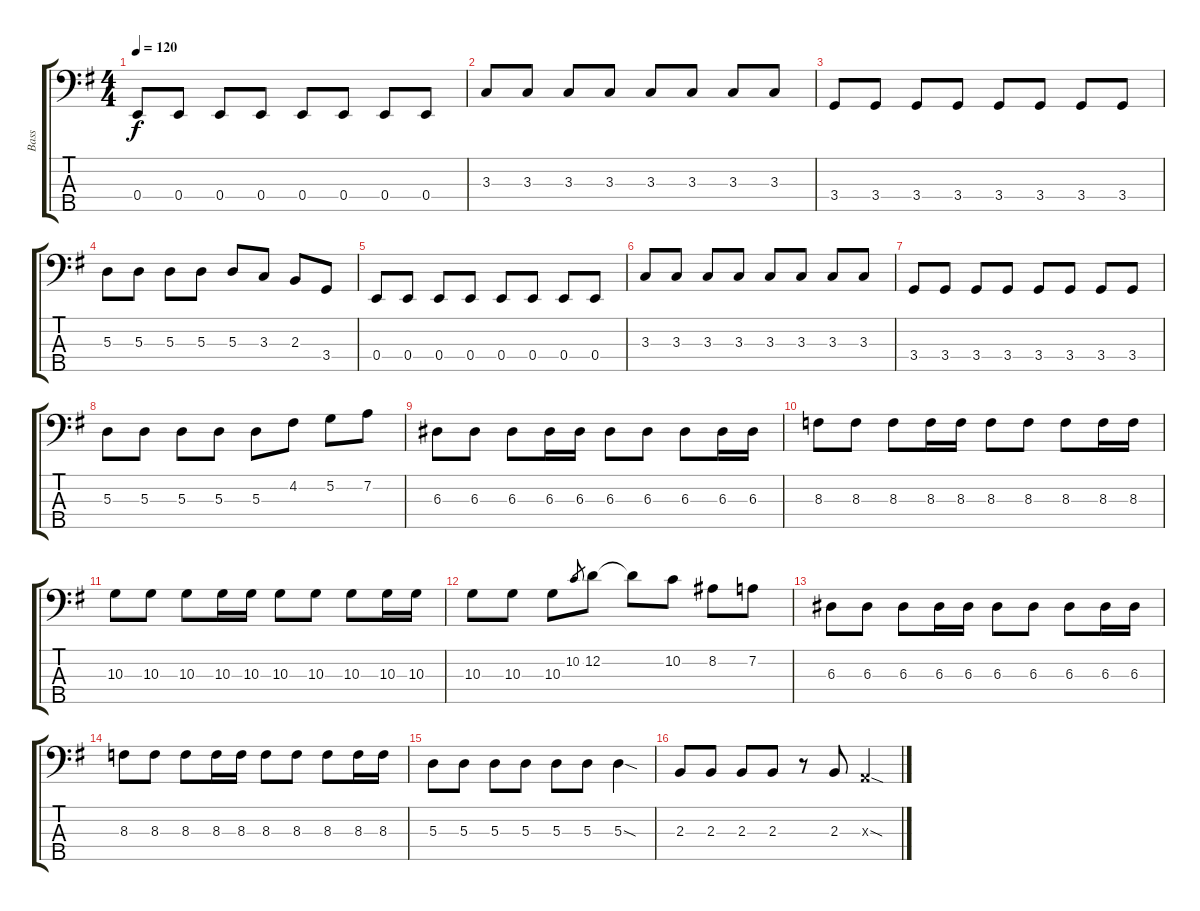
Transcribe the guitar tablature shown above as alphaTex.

\track ("Bass" "Bass") {instrument electricbassfinger}
\staff {score tabs}
\tuning (G2 D2 A1 E1 B0) {hide}
\ts (4 4)
\tempo 120
\clef f4
\ks g
0.4.8{dy f} 0.4.8 0.4.8 0.4.8 0.4.8 0.4.8 0.4.8 0.4.8 |
3.3.8 3.3.8 3.3.8 3.3.8 3.3.8 3.3.8 3.3.8 3.3.8 |
3.4.8 3.4.8 3.4.8 3.4.8 3.4.8 3.4.8 3.4.8 3.4.8 |
5.3.8 5.3.8 5.3.8 5.3.8 5.3.8 3.3.8 2.3.8 3.4.8 |
0.4.8 0.4.8 0.4.8 0.4.8 0.4.8 0.4.8 0.4.8 0.4.8 |
3.3.8 3.3.8 3.3.8 3.3.8 3.3.8 3.3.8 3.3.8 3.3.8 |
3.4.8 3.4.8 3.4.8 3.4.8 3.4.8 3.4.8 3.4.8 3.4.8 |
5.3.8 5.3.8 5.3.8 5.3.8 5.3.8 4.2.8 5.2.8 7.2.8 |
6.3.8 6.3.8 6.3.8 6.3.16 6.3.16 6.3.8 6.3.8 6.3.8 6.3.16 6.3.16 |
8.3.8 8.3.8 8.3.8 8.3.16 8.3.16 8.3.8 8.3.8 8.3.8 8.3.16 8.3.16 |
10.3.8 10.3.8 10.3.8 10.3.16 10.3.16 10.3.8 10.3.8 10.3.8 10.3.16 10.3.16 |
10.3.8 10.3.8 10.3.8 10.2.8{gr} 12.2.8 12.2{t}.8 10.2.8 8.2.8 7.2.8 |
6.3.8 6.3.8 6.3.8 6.3.16 6.3.16 6.3.8 6.3.8 6.3.8 6.3.16 6.3.16 |
8.3.8 8.3.8 8.3.8 8.3.16 8.3.16 8.3.8 8.3.8 8.3.8 8.3.16 8.3.16 |
5.3.8 5.3.8 5.3.8 5.3.8 5.3.8 5.3.8 5.3{sod}.4 |
2.3.8 2.3.8 2.3.8 2.3.8 r.8 2.3.8 0.3{sod x}.4
